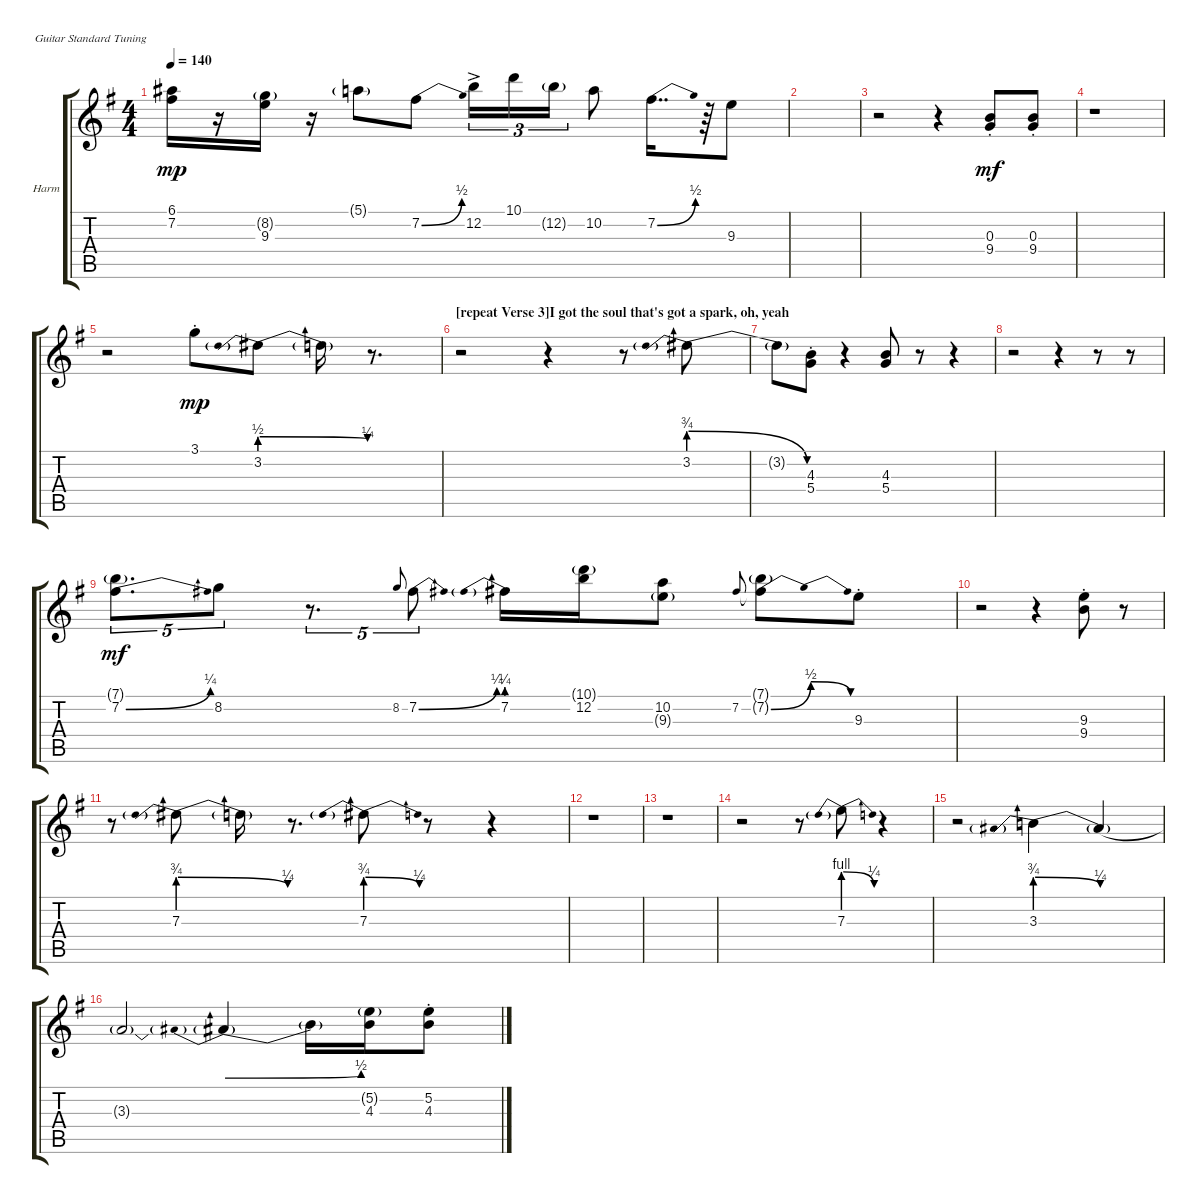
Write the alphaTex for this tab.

\defaultSystemsLayout 4
\bracketExtendMode groupsimilarinstruments
\firstSystemTrackNameOrientation horizontal
\otherSystemsTrackNameOrientation horizontal
\track ("Harmonica" "Harm") {instrument electricguitarclean}
\staff {score tabs}
\tuning (E4 B3 G3 D3 A2 E2)
\ts (4 4)
\tempo 140
\clef g2
\ks g
(7.2{be (hold 0 0 60 0) t} 6.1{be (hold 0 0 60 0) t}).16{dy mp} r.16 (8.2{g} 9.3).16 r.16 5.1{g}.8 7.2{be (bend 24.599999999999998 0 42 2)}.8 12.2{ac}.16{tu (3 2)} 10.1.16{tu (3 2)} 12.2{g}.16{tu (3 2)} 10.2.8 7.2{be (bend 24 0 57.599999999999994 2)}.16{dd} r.64 9.3.8 |
|
r.2 r.4 (9.4{st} 0.3{st}).8{dy mf} (9.4{st} 0.3{st}).8 |
r.1 |
r.2 3.1{st}.8{dy mp} 3.2{be (prebendrelease 0 2 32.4 1)}.8 3.2{t}.16 r.8{d} |
\section ("" "[repeat Verse 3]I got the soul that's got a spark, oh, yeah")
r.2 r.4 r.8 3.2{be (prebendrelease 0 3 21.599999999999998 0)}.8 |
3.2{t}.8 (4.3{st} 5.4{st}).8 r.4 (4.3 5.4).8 r.8 r.4 |
r.2 r.4 r.8 r.8 |
(7.2{be (bend 14.399999999999999 0 46.199999999999996 1)} 7.1{g}).8{d tu (5 4) dy mf} 8.2.8{tu (5 4)} r.8{d tu (5 4)} 8.2.8{tu (5 4) gr onbeat} 7.2{be (bend 17.4 0 46.8 1)}.8{tu (5 4)} 7.2{be (prebend 0 1 60 1)}.16 (10.1{g} 12.2).16 (9.3{g} 10.2).8 7.2.8{gr onbeat} (7.1{g} 7.2{be (bendrelease 0 0 15 2 20.4 2 30 0) t}).8 9.3{st}.8 |
r.2 r.4 (9.4{st} 9.3{st}).8 r.8 |
r.8 7.3{be (prebendrelease 0 3 21 1)}.8 7.3{t}.16 r.8{d} 7.3{be (prebendrelease 0 3 21 1)}.8 r.8 r.4 |
r.1 |
r.1 |
r.2 r.8 7.3{be (prebendrelease 0 4 21 1)}.8 r.4 |
r.2 3.3{be (prebendrelease 0 3 40.8 1)}.4 3.3{be (hold 0 0 60 0) t}.4 |
3.3{t}.2 3.3{be (prebendbend 0 1 29.4 2) t}.4 3.3{t}.16 (4.3 5.2{g}).16 (4.3{be (hold 0 0 60 0) st} 5.2{st}).8
